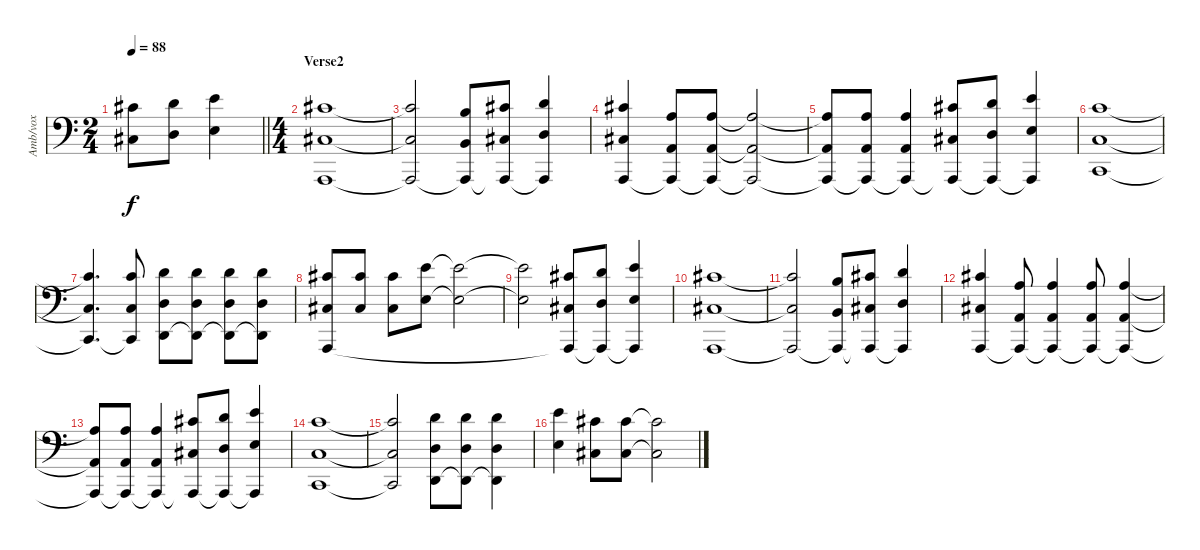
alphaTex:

\track ("Amb/vox" "Amb/vox") {instrument stringensemble1}
\staff {score}
\tuning (Db4 A3 E3 A2 E2 A1) {hide}
\ts (2 4)
\tempo 88
\clef f4
\barLineRight lightlight
\ks c
(4.2 4.4).8{dy f} (5.2 5.4).8 (7.2 7.4).4 |
\ts (4 4)
\section ("" "Verse2")
(4.2 4.4 0.6).1 |
(4.2{t} 4.4{t} 0.6{t}).2 (2.2 2.4 0.6{t}).8 (4.2 4.4 0.6{t}).8 (5.2 5.4 0.6{t}).4 |
(4.2 4.4 0.6).4 (0.2 0.4 0.6{t}).8 (0.2 0.4 0.6{t}).8 (0.2{t} 0.4{t} 0.6{t}).2 |
(0.2{t} 0.4{t} 0.6{t}).8 (0.2 0.4 0.6{t}).8 (0.2 0.4 0.6{t}).4 (4.2 4.4 0.6{t}).8 (5.2 5.4 0.6{t}).8 (7.2 7.4 0.6{t}).4 |
(3.2 3.4 3.6).1 |
(3.2{t} 3.4{t} 3.6{t}).4{d} (3.2 3.4 3.6{t}).8 (5.2 5.4 5.6).8 (5.2 5.4 5.6{t}).8 (5.2 5.4 5.6{t}).8 (5.2 5.4 5.6{t}).8 |
(4.2 4.4 0.6).8 (4.2 4.4).8 (4.2 4.4).8 (7.2 7.4).8 (7.2{t} 7.4{t}).2 |
(7.2{t} 7.4{t}).2 (4.2 4.4 0.6{t}).8 (5.2 5.4 0.6{t}).8 (7.2 7.4 0.6{t}).4 |
(4.2 4.4 0.6).1 |
(4.2{t} 4.4{t} 0.6{t}).2 (2.2 2.4 0.6{t}).8 (4.2 4.4 0.6{t}).8 (5.2 5.4 0.6{t}).4 |
(4.2 4.4 0.6).4 (0.2 0.4 0.6{t}).8 (0.2 0.4 0.6{t}).4 (0.2 0.4 0.6{t}).8 (0.2 0.4 0.6{t}).4 |
(0.2{t} 0.4{t} 0.6{t}).8 (0.2 0.4 0.6{t}).8 (0.2 0.4 0.6{t}).4 (4.2 4.4 0.6{t}).8 (5.2 5.4 0.6{t}).8 (7.2 7.4 0.6{t}).4 |
(3.2 3.4 3.6).1 |
(3.2{t} 3.4{t} 3.6{t}).2 (5.2 5.4 5.6).8 (5.2 5.4 5.6{t}).8 (5.2 5.4 5.6{t}).4 |
(7.2 7.4).4 (4.2 4.4).8 (4.2 4.4).8 (4.2{t} 4.4{t}).2
